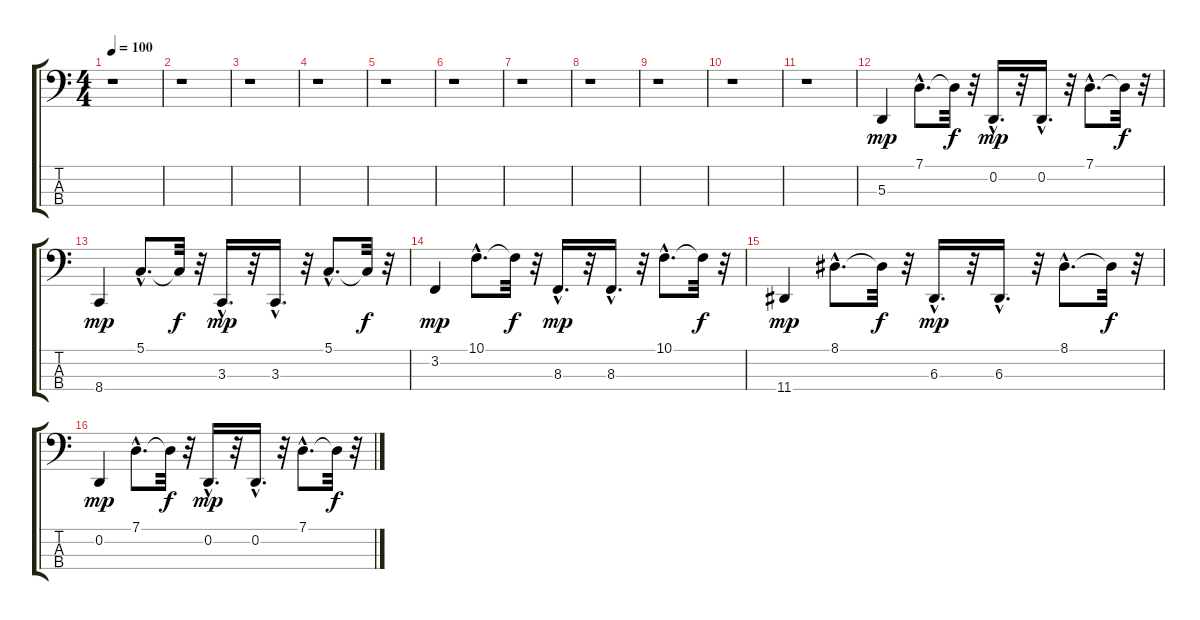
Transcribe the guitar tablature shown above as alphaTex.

\track "" {instrument bassoon}
\staff {score tabs}
\tuning (G2 D2 A1 E1) {hide}
\ts (4 4)
\tempo 100
\clef f4
\ks c
r.1{dy mp instrument bassoon} |
r.1 |
r.1 |
r.1 |
r.1 |
r.1 |
r.1 |
r.1 |
r.1 |
r.1 |
r.1 |
5.3.4 7.1{hac}.8{d} 7.1{t}.32{dy f} r.32 0.2{hac}.16{d dy mp} r.32 0.2{hac}.16{d} r.32 7.1{hac}.8{d} 7.1{t}.32{dy f} r.32 |
8.4.4{dy mp} 5.1{hac}.8{d} 5.1{t}.32{dy f} r.32 3.3{hac}.16{d dy mp} r.32 3.3{hac}.16{d} r.32 5.1{hac}.8{d} 5.1{t}.32{dy f} r.32 |
3.2.4{dy mp} 10.1{hac}.8{d} 10.1{t}.32{dy f} r.32 8.3{hac}.16{d dy mp} r.32 8.3{hac}.16{d} r.32 10.1{hac}.8{d} 10.1{t}.32{dy f} r.32 |
11.4.4{dy mp} 8.1{hac}.8{d} 8.1{t}.32{dy f} r.32 6.3{hac}.16{d dy mp} r.32 6.3{hac}.16{d} r.32 8.1{hac}.8{d} 8.1{t}.32{dy f} r.32 |
0.2.4{dy mp} 7.1{hac}.8{d} 7.1{t}.32{dy f} r.32 0.2{hac}.16{d dy mp} r.32 0.2{hac}.16{d} r.32 7.1{hac}.8{d} 7.1{t}.32{dy f} r.32
